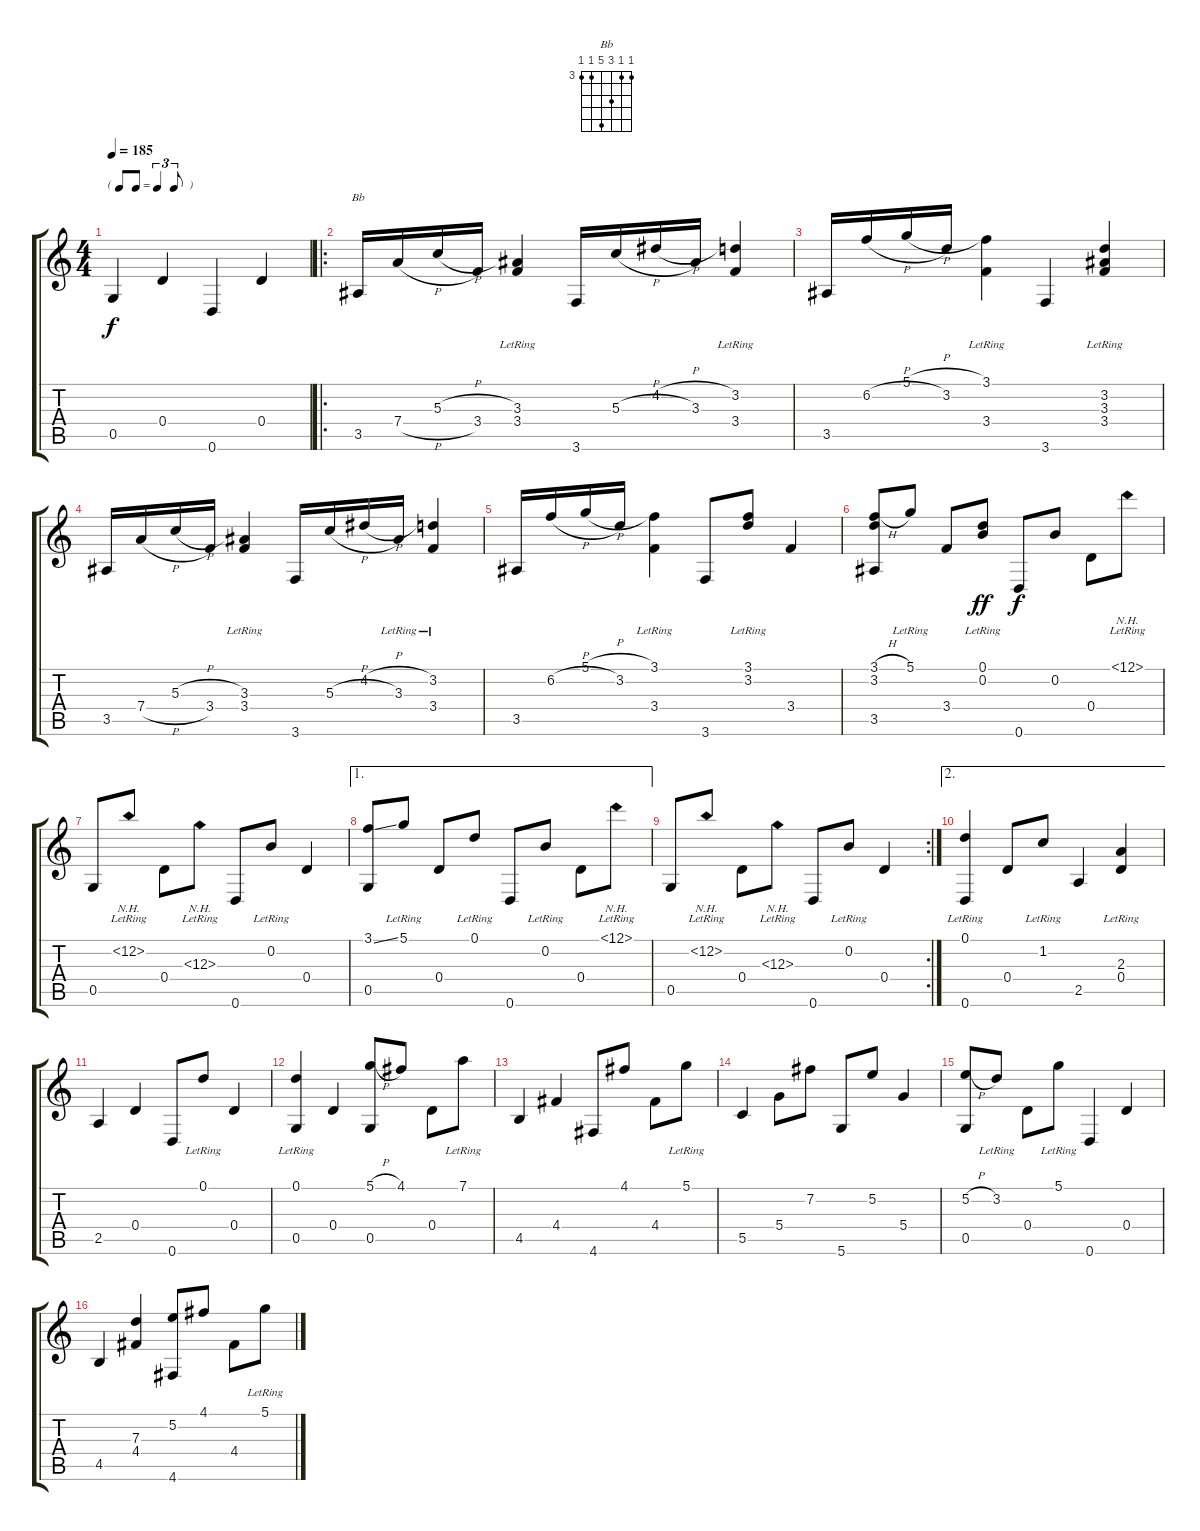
\track "" {instrument acousticguitarsteel}
\staff {score tabs}
\tuning (D4 B3 G3 D3 G2 D2) {hide}
\chord ("Bb" 3 3 5 7 3 3) {firstfret 3}
\ts (4 4)
\tf triplet8th
\tempo 185
\clef g2
\ks c
0.5.4{dy f} 0.4.4 0.6.4 0.4.4 |
\ro
3.5.16{ch "Bb"} 7.4{h}.16 5.3{h}.16 3.4.16 (3.3{lr} 3.4{lr}).4 3.6.16 5.3{h}.16 4.2{h}.16 3.3.16 (3.2{lr} 3.4{lr}).4 |
3.5.16 6.2{h}.16 5.1{h}.16 3.2.16 (3.1{lr} 3.4{lr}).4 3.6.4 (3.2{lr} 3.3{lr} 3.4{lr}).4 |
3.5.16 7.4{h}.16 5.3{h}.16 3.4.16 (3.3{lr} 3.4{lr}).4 3.6.16 5.3{h}.16 4.2{h}.16 3.3{lr}.16 (3.2{lr} 3.4{lr}).4 |
3.5.16 6.2{h}.16 5.1{h}.16 3.2.16 (3.1{lr} 3.4{lr}).4 3.6.8 (3.1{lr} 3.2{lr}).8 3.4.4 |
(3.1{h} 3.2 3.5).8 5.1{lr}.8 3.4.8 (0.1{lr} 0.2{lr}).8{dy ff} 0.6.8{dy f} 0.2.8 0.4.8 12.1{nh lr}.8 |
0.5.8 12.2{nh lr}.8 0.4.8 12.3{nh lr}.8 0.6.8 0.2{lr}.8 0.4.4 |
\ae 1
(3.1{ss} 0.5).8 5.1{lr}.8 0.4.8 0.1{lr}.8 0.6.8 0.2{lr}.8 0.4.8 12.1{nh lr}.8 |
\rc 2
0.5.8 12.2{nh lr}.8 0.4.8 12.3{nh lr}.8 0.6.8 0.2{lr}.8 0.4.4 |
\ae 2
(0.1{lr} 0.6).4 0.4.8 1.2{lr}.8 2.5.4 (2.3{lr} 0.4).4 |
2.5.4 0.4.4 0.6.8 0.1{lr}.8 0.4.4 |
(0.1{lr} 0.5).4 0.4.4 (5.1{h} 0.5).8 4.1.8 0.4.8 7.1{lr}.8 |
4.5.4 4.4.4 4.6.8 4.1.8 4.4.8 5.1{lr}.8 |
5.5.4 5.4.8 7.2.8 5.6.8 5.2.8 5.4.4 |
(5.2{h} 0.5).8 3.2{lr}.8 0.4.8 5.1{lr}.8 0.6.4 0.4.4 |
4.5.4 (7.3 4.4).4 (5.2 4.6).8 4.1.8 4.4.8 5.1{lr}.8
